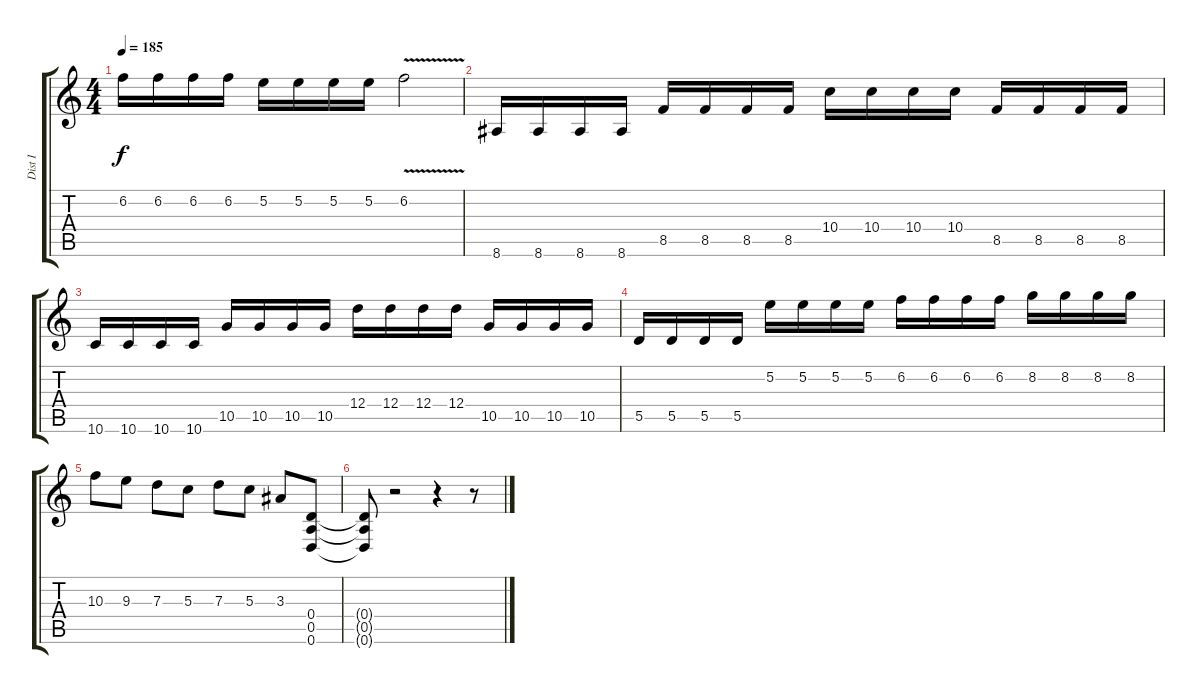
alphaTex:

\track ("Dist I" "Dist I") {instrument distortionguitar}
\staff {score tabs}
\tuning (E4 B3 G3 D3 A2 D2) {hide}
\ts (4 4)
\tempo 185
\clef g2
\ks c
6.2.16{dy f} 6.2.16 6.2.16 6.2.16 5.2.16 5.2.16 5.2.16 5.2.16 6.2{v}.2 |
8.6.16 8.6.16 8.6.16 8.6.16 8.5.16 8.5.16 8.5.16 8.5.16 10.4.16 10.4.16 10.4.16 10.4.16 8.5.16 8.5.16 8.5.16 8.5.16 |
10.6.16 10.6.16 10.6.16 10.6.16 10.5.16 10.5.16 10.5.16 10.5.16 12.4.16 12.4.16 12.4.16 12.4.16 10.5.16 10.5.16 10.5.16 10.5.16 |
5.5.16 5.5.16 5.5.16 5.5.16 5.2.16 5.2.16 5.2.16 5.2.16 6.2.16 6.2.16 6.2.16 6.2.16 8.2.16 8.2.16 8.2.16 8.2.16 |
10.3.8 9.3.8 7.3.8 5.3.8 7.3.8 5.3.8 3.3.8 (0.4 0.5 0.6).8 |
(0.4{t} 0.5{t} 0.6{t}).8 r.2 r.4 r.8
